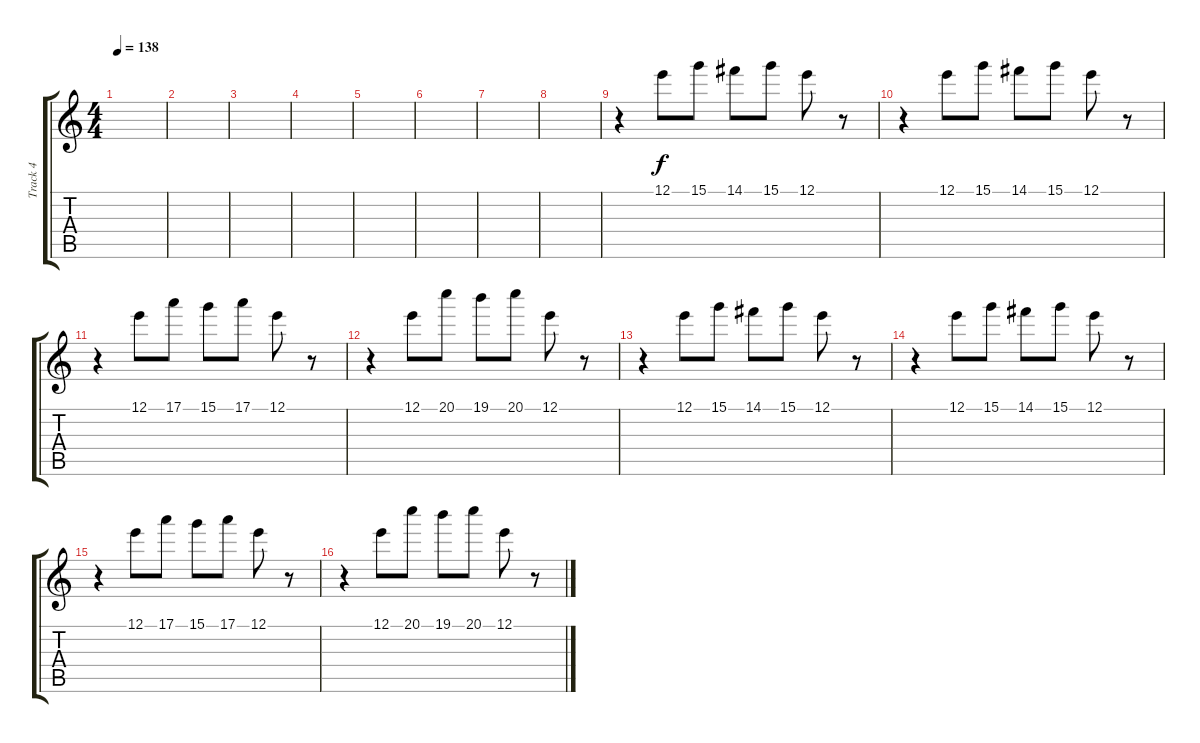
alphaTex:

\track ("Track 4" "Track 4") {instrument voiceoohs}
\staff {score tabs}
\tuning (E5 B4 G4 D4 A3 E3) {hide}
\ts (4 4)
\tempo 138
\clef g2
\ks c
|
|
|
|
|
|
|
|
r.4 12.1.8 15.1.8 14.1.8 15.1.8 12.1.8 r.8 |
r.4 12.1.8 15.1.8 14.1.8 15.1.8 12.1.8 r.8 |
r.4 12.1.8 17.1.8 15.1.8 17.1.8 12.1.8 r.8 |
r.4 12.1.8 20.1.8 19.1.8 20.1.8 12.1.8 r.8 |
r.4 12.1.8 15.1.8 14.1.8 15.1.8 12.1.8 r.8 |
r.4 12.1.8 15.1.8 14.1.8 15.1.8 12.1.8 r.8 |
r.4 12.1.8 17.1.8 15.1.8 17.1.8 12.1.8 r.8 |
r.4 12.1.8 20.1.8 19.1.8 20.1.8 12.1.8 r.8
